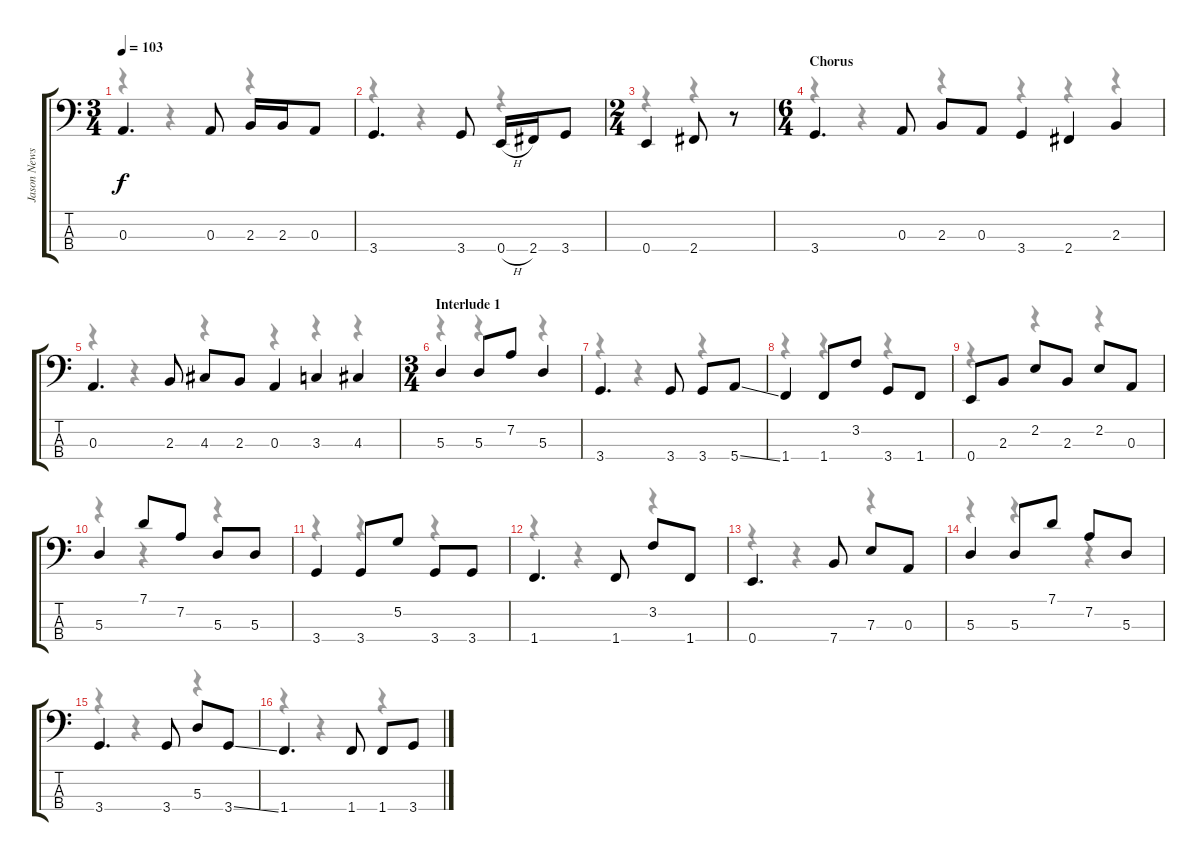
\track ("Jason Newsted (Bass)" "Jason News") {instrument electricbasspick}
\staff {score tabs}
\tuning (G2 D2 A1 E1) {hide}
\voice
\ts (3 4)
\tempo 103
\clef f4
\ks c
0.3.4{d dy f} 0.3.8 2.3.16 2.3.16 0.3.8 |
3.4.4{d} 3.4.8 0.4{h}.16 2.4.16 3.4.8 |
\ts (2 4)
0.4.4 2.4.8 r.8 |
\ts (6 4)
\section ("" "Chorus")
3.4.4{d} 0.3.8 2.3.8 0.3.8 3.4.4 2.4.4 2.3.4 |
0.3.4{d} 2.3.8 4.3.8 2.3.8 0.3.4 3.3.4 4.3.4 |
\ts (3 4)
\section ("" "Interlude 1")
5.3.4 5.3.8 7.2.8 5.3.4 |
3.4.4{d} 3.4.8 3.4.8 5.4{ss}.8 |
1.4.4 1.4.8 3.2.8 3.4.8 1.4.8 |
0.4.8 2.3.8 2.2.8 2.3.8 2.2.8 0.3.8 |
5.3.4 7.1.8 7.2.8 5.3.8 5.3.8 |
3.4.4 3.4.8 5.2.8 3.4.8 3.4.8 |
1.4.4{d} 1.4.8 3.2.8 1.4.8 |
0.4.4{d} 7.4.8 7.3.8 0.3.8 |
5.3.4 5.3.8 7.1.8 7.2.8 5.3.8 |
3.4.4{d} 3.4.8 5.3.8 3.4{ss}.8 |
1.4.4{d} 1.4.8 1.4.8 3.4.8
\voice
\clef f4
\ottava regular
\simile none
\ks c
r.4{dy f} r.4 r.4 |
r.4 r.4 r.4 |
r.4 r.4 |
r.4 r.4 r.4 r.4 r.4 r.4 |
r.4 r.4 r.4 r.4 r.4 r.4 |
r.4 r.4 r.4 |
r.4 r.4 r.4 |
r.4 r.4 r.4 |
r.4 r.4 r.4 |
r.4 r.4 r.4 |
r.4 r.4 r.4 |
r.4 r.4 r.4 |
r.4 r.4 r.4 |
r.4 r.4 r.4 |
r.4 r.4 r.4 |
r.4 r.4 r.4
